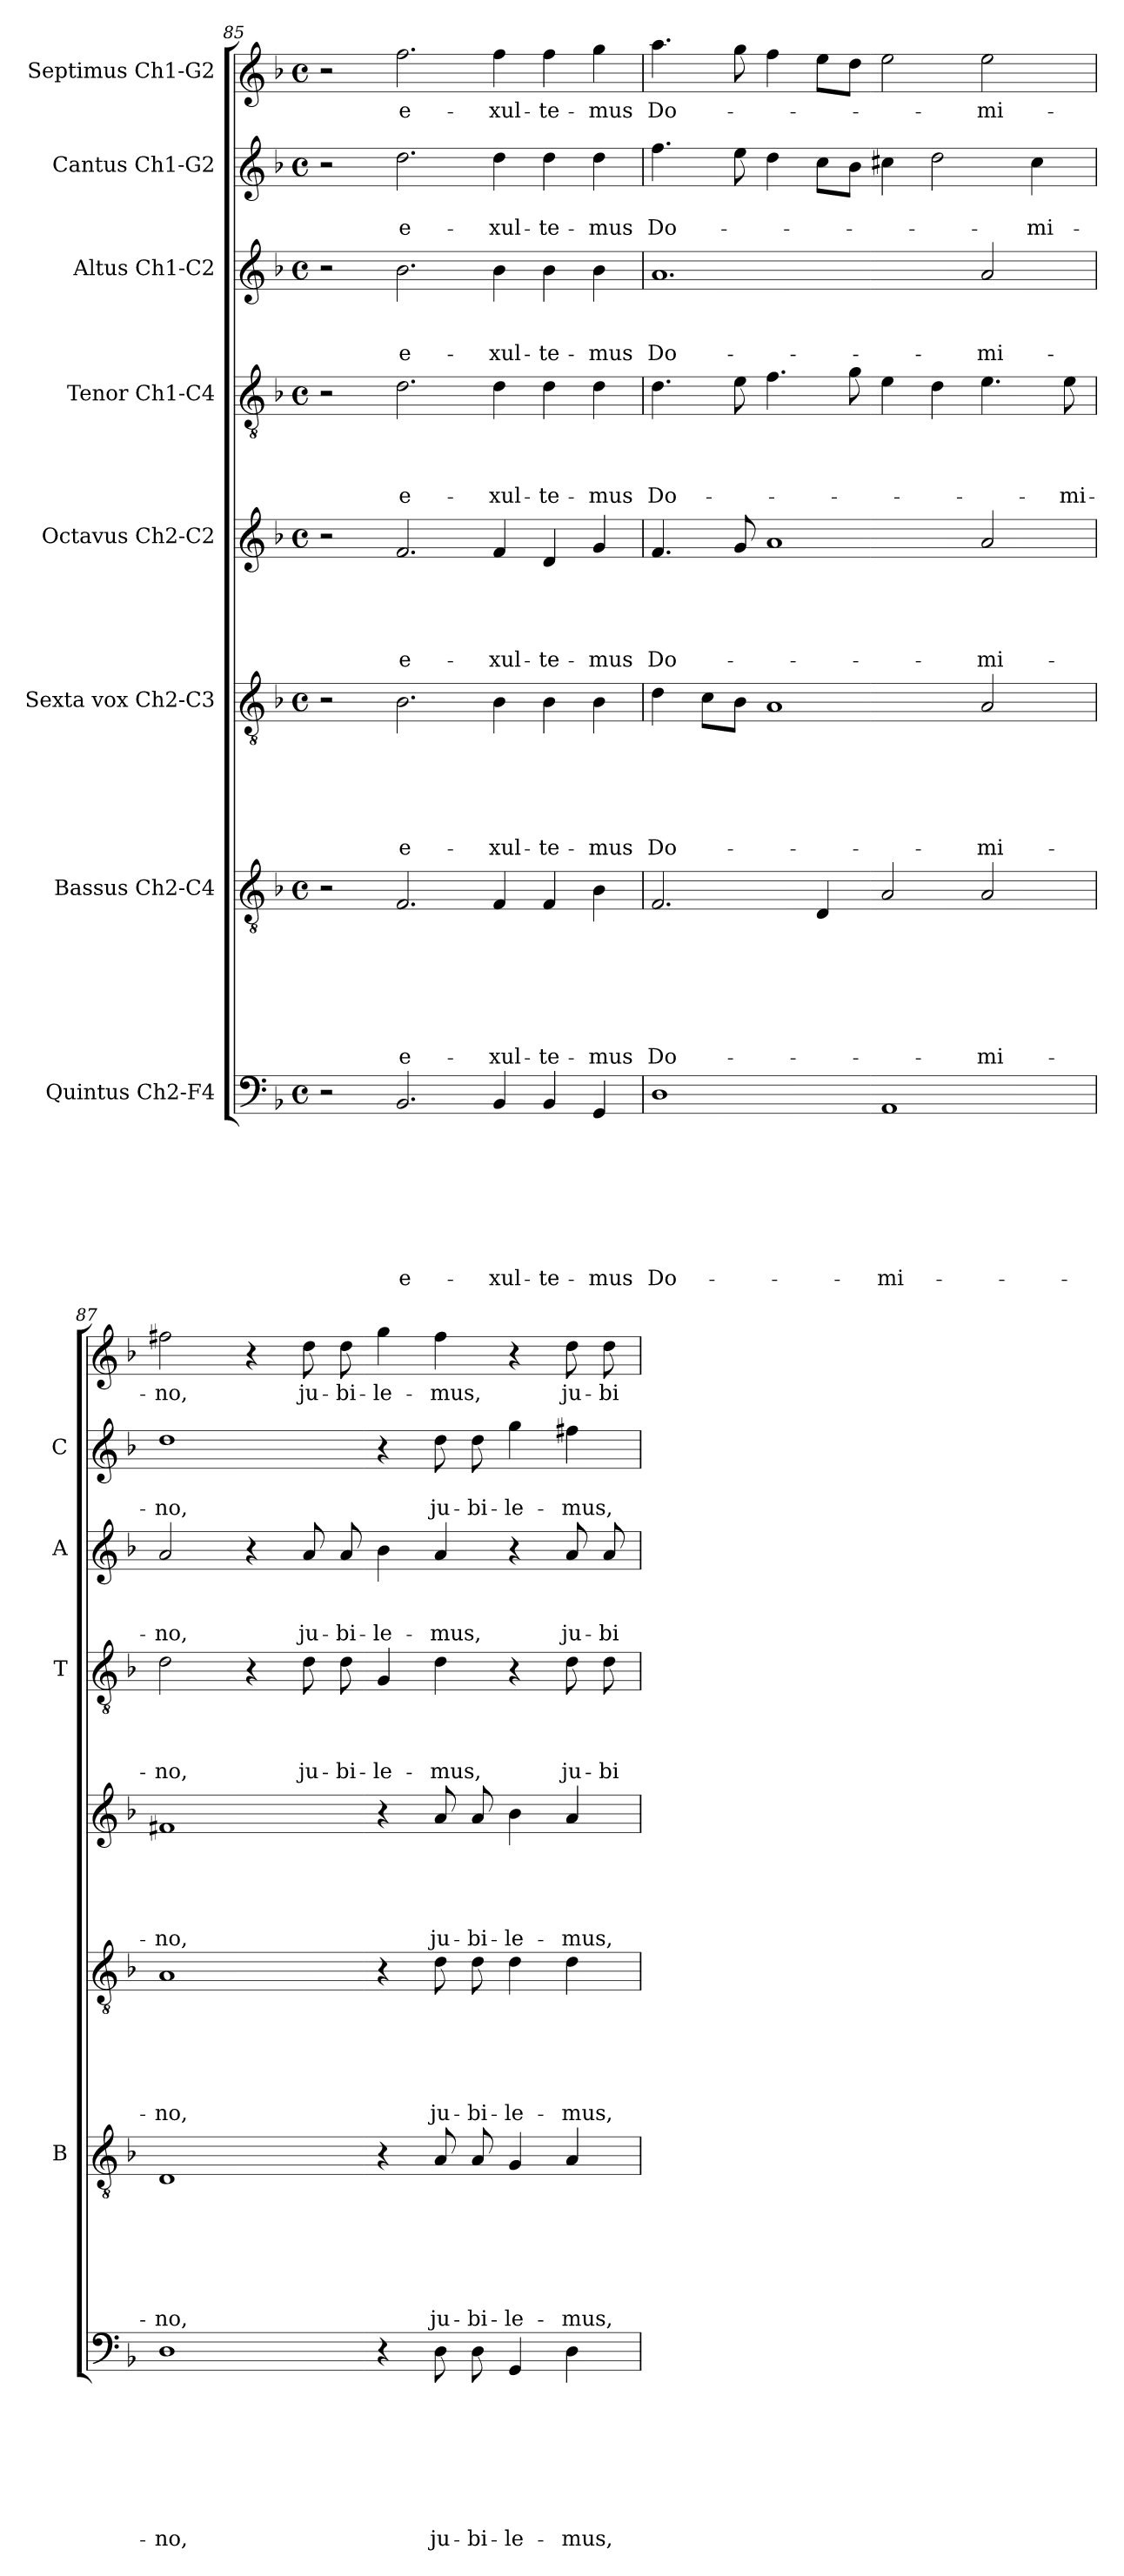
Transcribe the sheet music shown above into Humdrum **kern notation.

**kern	**text	**text	**text	**text	**text	**text	**text	**text	**kern	**text	**text	**text	**text	**text	**text	**text	**kern	**text	**text	**text	**text	**text	**text	**kern	**text	**text	**text	**text	**text	**kern	**text	**text	**text	**text	**kern	**text	**text	**text	**kern	**text	**text	**kern	**text
*part8	*part8	*part8	*part8	*part8	*part8	*part8	*part8	*part8	*part7	*part7	*part7	*part7	*part7	*part7	*part7	*part7	*part6	*part6	*part6	*part6	*part6	*part6	*part6	*part5	*part5	*part5	*part5	*part5	*part5	*part4	*part4	*part4	*part4	*part4	*part3	*part3	*part3	*part3	*part2	*part2	*part2	*part1	*part1
*staff8	*staff8	*staff8	*staff8	*staff8	*staff8	*staff8	*staff8	*staff8	*staff7	*staff7	*staff7	*staff7	*staff7	*staff7	*staff7	*staff7	*staff6	*staff6	*staff6	*staff6	*staff6	*staff6	*staff6	*staff5	*staff5	*staff5	*staff5	*staff5	*staff5	*staff4	*staff4	*staff4	*staff4	*staff4	*staff3	*staff3	*staff3	*staff3	*staff2	*staff2	*staff2	*staff1	*staff1
*I"Quintus Ch2-F4	*	*	*	*	*	*	*	*	*I"Bassus Ch2-C4	*	*	*	*	*	*	*	*I"Sexta vox  Ch2-C3	*	*	*	*	*	*	*I"Octavus Ch2-C2	*	*	*	*	*	*I"Tenor Ch1-C4	*	*	*	*	*I"Altus Ch1-C2	*	*	*	*I"Cantus Ch1-G2	*	*	*I"Septimus Ch1-G2	*
*	*	*	*	*	*	*	*	*	*I'B	*	*	*	*	*	*	*	*	*	*	*	*	*	*	*	*	*	*	*	*	*I'T	*	*	*	*	*I'A	*	*	*	*I'C	*	*	*	*
*clefF4	*	*	*	*	*	*	*	*	*clefGv2	*	*	*	*	*	*	*	*clefGv2	*	*	*	*	*	*	*clefG2	*	*	*	*	*	*clefGv2	*	*	*	*	*clefG2	*	*	*	*clefG2	*	*	*clefG2	*
*k[b-]	*	*	*	*	*	*	*	*	*k[b-]	*	*	*	*	*	*	*	*k[b-]	*	*	*	*	*	*	*k[b-]	*	*	*	*	*	*k[b-]	*	*	*	*	*k[b-]	*	*	*	*k[b-]	*	*	*k[b-]	*
*F:	*	*	*	*	*	*	*	*	*F:	*	*	*	*	*	*	*	*F:	*	*	*	*	*	*	*F:	*	*	*	*	*	*F:	*	*	*	*	*F:	*	*	*	*F:	*	*	*F:	*
*M4/4	*	*	*	*	*	*	*	*	*M4/4	*	*	*	*	*	*	*	*M4/4	*	*	*	*	*	*	*M4/4	*	*	*	*	*	*M4/4	*	*	*	*	*M4/4	*	*	*	*M4/4	*	*	*M4/4	*
*met(c)	*	*	*	*	*	*	*	*	*met(c)	*	*	*	*	*	*	*	*met(c)	*	*	*	*	*	*	*met(c)	*	*	*	*	*	*met(c)	*	*	*	*	*met(c)	*	*	*	*met(c)	*	*	*met(c)	*
=85	=85	=85	=85	=85	=85	=85	=85	=85	=85	=85	=85	=85	=85	=85	=85	=85	=85	=85	=85	=85	=85	=85	=85	=85	=85	=85	=85	=85	=85	=85	=85	=85	=85	=85	=85	=85	=85	=85	=85	=85	=85	=85	=85
2r	.	.	.	.	.	.	.	.	2r	.	.	.	.	.	.	.	2r	.	.	.	.	.	.	2r	.	.	.	.	.	2r	.	.	.	.	2r	.	.	.	2r	.	.	2r	.
!	!	!	!	!	!	!	!	!LO:LY:b	!	!	!	!	!	!	!	!LO:LY:b	!	!	!	!	!	!	!LO:LY:b	!	!	!	!	!	!LO:LY:b	!	!	!	!	!LO:LY:b	!	!	!	!LO:LY:b	!	!	!LO:LY:b	!	!LO:LY:b
2.BB-/	.	.	.	.	.	.	.	e-	2.F/	.	.	.	.	.	.	e-	2.B-\	.	.	.	.	.	e-	2.f/	.	.	.	.	e-	2.d\	.	.	.	e-	2.b-\	.	.	e-	2.dd\	.	e-	2.ff\	e-
!	!	!	!	!	!	!	!	!LO:LY:b	!	!	!	!	!	!	!	!LO:LY:b	!	!	!	!	!	!	!LO:LY:b	!	!	!	!	!	!LO:LY:b	!	!	!	!	!LO:LY:b	!	!	!	!LO:LY:b	!	!	!LO:LY:b	!	!LO:LY:b
4BB-/	.	.	.	.	.	.	.	-xul-	4F/	.	.	.	.	.	.	-xul-	4B-\	.	.	.	.	.	-xul-	4f/	.	.	.	.	-xul-	4d\	.	.	.	-xul-	4b-\	.	.	-xul-	4dd\	.	-xul-	4ff\	-xul-
!	!	!	!	!	!	!	!	!LO:LY:b	!	!	!	!	!	!	!	!LO:LY:b	!	!	!	!	!	!	!LO:LY:b	!	!	!	!	!	!LO:LY:b	!	!	!	!	!LO:LY:b	!	!	!	!LO:LY:b	!	!	!LO:LY:b	!	!LO:LY:b
4BB-/	.	.	.	.	.	.	.	-te-	4F/	.	.	.	.	.	.	-te-	4B-\	.	.	.	.	.	-te-	4d/	.	.	.	.	-te-	4d\	.	.	.	-te-	4b-\	.	.	-te-	4dd\	.	-te-	4ff\	-te-
!	!	!	!	!	!	!	!	!LO:LY:b	!	!	!	!	!	!	!	!LO:LY:b	!	!	!	!	!	!	!LO:LY:b	!	!	!	!	!	!LO:LY:b	!	!	!	!	!LO:LY:b	!	!	!	!LO:LY:b	!	!	!LO:LY:b	!	!LO:LY:b
4GG/	.	.	.	.	.	.	.	-mus	4B-\	.	.	.	.	.	.	-mus	4B-\	.	.	.	.	.	-mus	4g/	.	.	.	.	-mus	4d\	.	.	.	-mus	4b-\	.	.	-mus	4dd\	.	-mus	4gg\	-mus
=86	=86	=86	=86	=86	=86	=86	=86	=86	=86	=86	=86	=86	=86	=86	=86	=86	=86	=86	=86	=86	=86	=86	=86	=86	=86	=86	=86	=86	=86	=86	=86	=86	=86	=86	=86	=86	=86	=86	=86	=86	=86	=86	=86
!	!	!	!	!	!	!	!	!LO:LY:b	!	!	!	!	!	!	!	!LO:LY:b	!	!	!	!	!	!	!LO:LY:b	!	!	!	!	!	!LO:LY:b	!	!	!	!	!LO:LY:b	!	!	!	!LO:LY:b	!	!	!LO:LY:b	!	!LO:LY:b
1D	.	.	.	.	.	.	.	Do-	2.F/	.	.	.	.	.	.	Do-	4d\	.	.	.	.	.	Do-	4.f/	.	.	.	.	Do-	4.d\	.	.	.	Do-	1.a	.	.	Do-	4.ff\	.	Do-	4.aa\	Do-
.	.	.	.	.	.	.	.	.	.	.	.	.	.	.	.	.	8c\L	.	.	.	.	.	.	.	.	.	.	.	.	.	.	.	.	.	.	.	.	.	.	.	.	.	.
.	.	.	.	.	.	.	.	.	.	.	.	.	.	.	.	.	8B-\J	.	.	.	.	.	.	8g/	.	.	.	.	.	8e\	.	.	.	.	.	.	.	.	8ee\	.	.	8gg\	.
.	.	.	.	.	.	.	.	.	.	.	.	.	.	.	.	.	1A	.	.	.	.	.	.	1a	.	.	.	.	.	4.f\	.	.	.	.	.	.	.	.	4dd\	.	.	4ff\	.
.	.	.	.	.	.	.	.	.	4D/	.	.	.	.	.	.	.	.	.	.	.	.	.	.	.	.	.	.	.	.	.	.	.	.	.	.	.	.	.	8cc\L	.	.	8ee\L	.
.	.	.	.	.	.	.	.	.	.	.	.	.	.	.	.	.	.	.	.	.	.	.	.	.	.	.	.	.	.	8g\	.	.	.	.	.	.	.	.	8b-\J	.	.	8dd\J	.
!	!	!	!	!	!	!	!	!LO:LY:b	!	!	!	!	!	!	!	!	!	!	!	!	!	!	!	!	!	!	!	!	!	!	!	!	!	!	!	!	!	!	!	!	!	!	!
1AA	.	.	.	.	.	.	.	-mi-	2A/	.	.	.	.	.	.	.	.	.	.	.	.	.	.	.	.	.	.	.	.	4e\	.	.	.	.	.	.	.	.	4cc#X\	.	.	2ee\	.
.	.	.	.	.	.	.	.	.	.	.	.	.	.	.	.	.	.	.	.	.	.	.	.	.	.	.	.	.	.	4d\	.	.	.	.	.	.	.	.	2dd\	.	.	.	.
!	!	!	!	!	!	!	!	!	!	!	!	!	!	!	!	!LO:LY:b	!	!	!	!	!	!	!LO:LY:b	!	!	!	!	!	!LO:LY:b	!	!	!	!	!	!	!	!	!LO:LY:b	!	!	!	!	!LO:LY:b
.	.	.	.	.	.	.	.	.	2A/	.	.	.	.	.	.	-mi-	2A/	.	.	.	.	.	-mi-	2a/	.	.	.	.	-mi-	4.e\	.	.	.	.	2a/	.	.	-mi-	.	.	.	2ee\	-mi-
!	!	!	!	!	!	!	!	!	!	!	!	!	!	!	!	!	!	!	!	!	!	!	!	!	!	!	!	!	!	!	!	!	!	!	!	!	!	!	!	!	!LO:LY:b	!	!
.	.	.	.	.	.	.	.	.	.	.	.	.	.	.	.	.	.	.	.	.	.	.	.	.	.	.	.	.	.	.	.	.	.	.	.	.	.	.	4cc#\	.	-mi-	.	.
!	!	!	!	!	!	!	!	!	!	!	!	!	!	!	!	!	!	!	!	!	!	!	!	!	!	!	!	!	!	!	!	!	!	!LO:LY:b	!	!	!	!	!	!	!	!	!
.	.	.	.	.	.	.	.	.	.	.	.	.	.	.	.	.	.	.	.	.	.	.	.	.	.	.	.	.	.	8e\	.	.	.	-mi-	.	.	.	.	.	.	.	.	.
!!LO:PB:g=z
=87	=87	=87	=87	=87	=87	=87	=87	=87	=87	=87	=87	=87	=87	=87	=87	=87	=87	=87	=87	=87	=87	=87	=87	=87	=87	=87	=87	=87	=87	=87	=87	=87	=87	=87	=87	=87	=87	=87	=87	=87	=87	=87	=87
!	!	!	!	!	!	!	!	!LO:LY:b	!	!	!	!	!	!	!	!LO:LY:b	!	!	!	!	!	!	!LO:LY:b	!	!	!	!	!	!LO:LY:b	!	!	!	!	!LO:LY:b	!	!	!	!LO:LY:b	!	!	!LO:LY:b	!	!LO:LY:b
1D	.	.	.	.	.	.	.	-no,	1D	.	.	.	.	.	.	-no,	1A	.	.	.	.	.	-no,	1f#X	.	.	.	.	-no,	2d\	.	.	.	-no,	2a/	.	.	-no,	1dd	.	-no,	2ff#X\	-no,
.	.	.	.	.	.	.	.	.	.	.	.	.	.	.	.	.	.	.	.	.	.	.	.	.	.	.	.	.	.	4r	.	.	.	.	4r	.	.	.	.	.	.	4r	.
!	!	!	!	!	!	!	!	!	!	!	!	!	!	!	!	!	!	!	!	!	!	!	!	!	!	!	!	!	!	!	!	!	!	!LO:LY:b	!	!	!	!LO:LY:b	!	!	!	!	!LO:LY:b
.	.	.	.	.	.	.	.	.	.	.	.	.	.	.	.	.	.	.	.	.	.	.	.	.	.	.	.	.	.	8d\	.	.	.	ju-	8a/	.	.	ju-	.	.	.	8dd\	ju-
!	!	!	!	!	!	!	!	!	!	!	!	!	!	!	!	!	!	!	!	!	!	!	!	!	!	!	!	!	!	!	!	!	!	!LO:LY:b	!	!	!	!LO:LY:b	!	!	!	!	!LO:LY:b
.	.	.	.	.	.	.	.	.	.	.	.	.	.	.	.	.	.	.	.	.	.	.	.	.	.	.	.	.	.	8d\	.	.	.	-bi-	8a/	.	.	-bi-	.	.	.	8dd\	-bi-
!	!	!	!	!	!	!	!	!	!	!	!	!	!	!	!	!	!	!	!	!	!	!	!	!	!	!	!	!	!	!	!	!	!	!LO:LY:b	!	!	!	!LO:LY:b	!	!	!	!	!LO:LY:b
4r	.	.	.	.	.	.	.	.	4r	.	.	.	.	.	.	.	4r	.	.	.	.	.	.	4r	.	.	.	.	.	4G/	.	.	.	-le-	4b-\	.	.	-le-	4ra	.	.	4gg\	-le-
!	!	!	!	!	!	!	!	!LO:LY:b	!	!	!	!	!	!	!	!LO:LY:b	!	!	!	!	!	!	!LO:LY:b	!	!	!	!	!	!LO:LY:b	!	!	!	!	!LO:LY:b	!	!	!	!LO:LY:b	!	!	!LO:LY:b	!	!LO:LY:b
8D\	.	.	.	.	.	.	.	ju-	8A/	.	.	.	.	.	.	ju-	8d\	.	.	.	.	.	ju-	8a/	.	.	.	.	ju-	4d\	.	.	.	-mus,	4a/	.	.	-mus,	8dd\	.	ju-	4ff#\	-mus,
!	!	!	!	!	!	!	!	!LO:LY:b	!	!	!	!	!	!	!	!LO:LY:b	!	!	!	!	!	!	!LO:LY:b	!	!	!	!	!	!LO:LY:b	!	!	!	!	!	!	!	!	!	!	!	!LO:LY:b	!	!
8D\	.	.	.	.	.	.	.	-bi-	8A/	.	.	.	.	.	.	-bi-	8d\	.	.	.	.	.	-bi-	8a/	.	.	.	.	-bi-	.	.	.	.	.	.	.	.	.	8dd\	.	-bi-	.	.
!	!	!	!	!	!	!	!	!LO:LY:b	!	!	!	!	!	!	!	!LO:LY:b	!	!	!	!	!	!	!LO:LY:b	!	!	!	!	!	!LO:LY:b	!	!	!	!	!	!	!	!	!	!	!	!LO:LY:b	!	!
4GG/	.	.	.	.	.	.	.	-le-	4G/	.	.	.	.	.	.	-le-	4d\	.	.	.	.	.	-le-	4b-\	.	.	.	.	-le-	4r	.	.	.	.	4r	.	.	.	4gg\	.	-le-	4r	.
!	!	!	!	!	!	!	!	!LO:LY:b	!	!	!	!	!	!	!	!LO:LY:b	!	!	!	!	!	!	!LO:LY:b	!	!	!	!	!	!LO:LY:b	!	!	!	!	!LO:LY:b	!	!	!	!LO:LY:b	!	!	!LO:LY:b	!	!LO:LY:b
4D\	.	.	.	.	.	.	.	-mus,	4A/	.	.	.	.	.	.	-mus,	4d\	.	.	.	.	.	-mus,	4a/	.	.	.	.	-mus,	8d\	.	.	.	ju-	8a/	.	.	ju-	4ff#X\	.	-mus,	8dd\	ju-
!	!	!	!	!	!	!	!	!	!	!	!	!	!	!	!	!	!	!	!	!	!	!	!	!	!	!	!	!	!	!	!	!	!	!LO:LY:b	!	!	!	!LO:LY:b	!	!	!	!	!LO:LY:b
.	.	.	.	.	.	.	.	.	.	.	.	.	.	.	.	.	.	.	.	.	.	.	.	.	.	.	.	.	.	8d\	.	.	.	-bi-	8a/	.	.	-bi-	.	.	.	8dd\	-bi-
=	=	=	=	=	=	=	=	=	=	=	=	=	=	=	=	=	=	=	=	=	=	=	=	=	=	=	=	=	=	=	=	=	=	=	=	=	=	=	=	=	=	=	=
*-	*-	*-	*-	*-	*-	*-	*-	*-	*-	*-	*-	*-	*-	*-	*-	*-	*-	*-	*-	*-	*-	*-	*-	*-	*-	*-	*-	*-	*-	*-	*-	*-	*-	*-	*-	*-	*-	*-	*-	*-	*-	*-	*-
